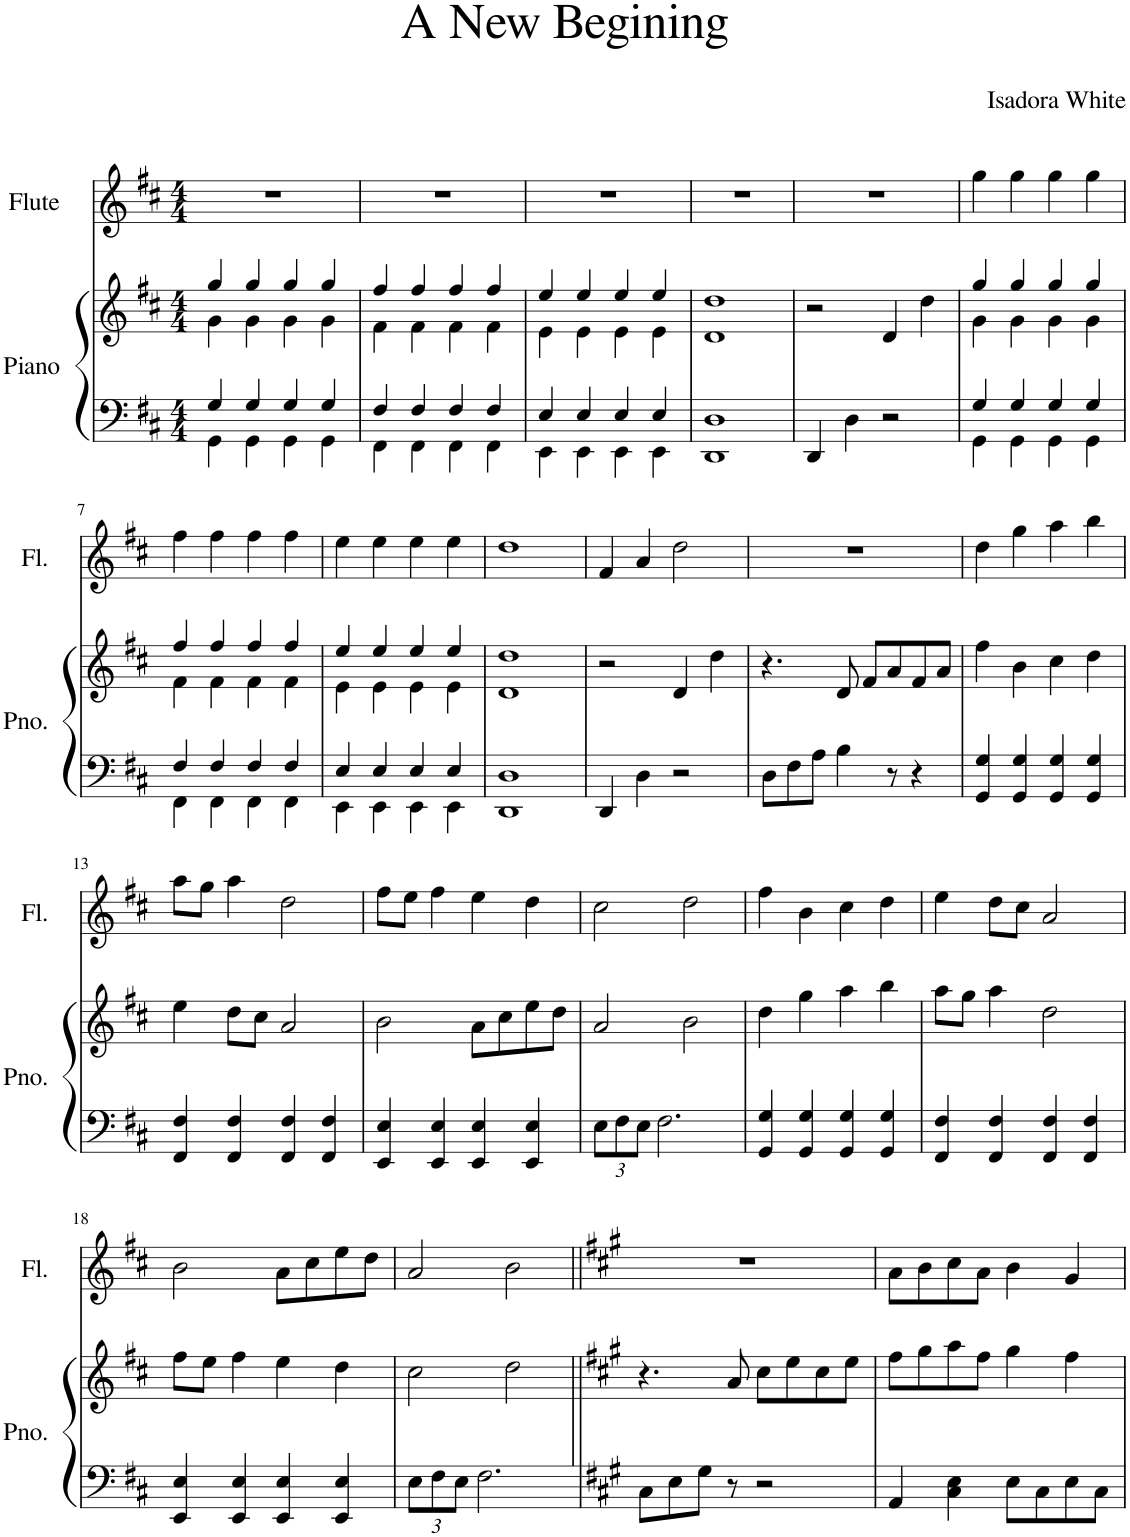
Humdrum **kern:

**kern	**kern	**kern
*part2	*part2	*part1
*staff3	*staff2	*staff1
*I"Piano	*	*I"Flute
*I'Pno.	*	*I'Fl.
*clefF4	*clefG2	*clefG2
*k[f#c#]	*k[f#c#]	*k[f#c#]
*M4/4	*M4/4	*M4/4
=1	=1	=1
*^	*^	*
4G/	4GG\	4gg/	4g\	1r
4G/	4GG\	4gg/	4g\	.
4G/	4GG\	4gg/	4g\	.
4G/	4GG\	4gg/	4g\	.
=2	=2	=2	=2	=2
4F#/	4FF#\	4ff#/	4f#\	1r
4F#/	4FF#\	4ff#/	4f#\	.
4F#/	4FF#\	4ff#/	4f#\	.
4F#/	4FF#\	4ff#/	4f#\	.
=3	=3	=3	=3	=3
4E/	4EE\	4ee/	4e\	1r
4E/	4EE\	4ee/	4e\	.
4E/	4EE\	4ee/	4e\	.
4E/	4EE\	4ee/	4e\	.
=4	=4	=4	=4	=4
1D	1DD	1dd	1d	1r
*v	*v	*	*	*
*	*v	*v	*
=5	=5	=5
4DD/	2r	1r
4D\	.	.
2r	4d/	.
.	4dd\	.
=6	=6	=6
*^	*^	*
4G/	4GG\	4gg/	4g\	4gg\
4G/	4GG\	4gg/	4g\	4gg\
4G/	4GG\	4gg/	4g\	4gg\
4G/	4GG\	4gg/	4g\	4gg\
!!LO:LB:g=z
=7	=7	=7	=7	=7
4F#/	4FF#\	4ff#/	4f#\	4ff#\
4F#/	4FF#\	4ff#/	4f#\	4ff#\
4F#/	4FF#\	4ff#/	4f#\	4ff#\
4F#/	4FF#\	4ff#/	4f#\	4ff#\
=8	=8	=8	=8	=8
4E/	4EE\	4ee/	4e\	4ee\
4E/	4EE\	4ee/	4e\	4ee\
4E/	4EE\	4ee/	4e\	4ee\
4E/	4EE\	4ee/	4e\	4ee\
=9	=9	=9	=9	=9
1D	1DD	1dd	1d	1dd
*v	*v	*	*	*
*	*v	*v	*
=10	=10	=10
4DD/	2r	4f#/
4D\	.	4a/
2r	4d/	2dd\
.	4dd\	.
=11	=11	=11
8D\L	4.r	1r
8F#\	.	.
8A\J	.	.
4B\	8d/	.
.	8f#/L	.
8r	8a/	.
4r	8f#/	.
.	8a/J	.
=12	=12	=12
4GG/ 4G/	4ff#\	4dd\
4GG/ 4G/	4b\	4gg\
4GG/ 4G/	4cc#\	4aa\
4GG/ 4G/	4dd\	4bb\
!!LO:LB:g=z
=13	=13	=13
4FF#/ 4F#/	4ee\	8aa\L
.	.	8gg\J
4FF#/ 4F#/	8dd\L	4aa\
.	8cc#\J	.
4FF#/ 4F#/	2a/	2dd\
4FF#/ 4F#/	.	.
=14	=14	=14
4EE/ 4E/	2b\	8ff#\L
.	.	8ee\J
4EE/ 4E/	.	4ff#\
4EE/ 4E/	8a\L	4ee\
.	8cc#\	.
4EE/ 4E/	8ee\	4dd\
.	8dd\J	.
=15	=15	=15
*Xbrackettup	*	*
12E\L	2a/	2cc#\
12F#\	.	.
12E\J	.	.
2.F#\	.	.
.	2b\	2dd\
=16	=16	=16
4GG/ 4G/	4dd\	4ff#\
4GG/ 4G/	4gg\	4b\
4GG/ 4G/	4aa\	4cc#\
4GG/ 4G/	4bb\	4dd\
=17	=17	=17
4FF#/ 4F#/	8aa\L	4ee\
.	8gg\J	.
4FF#/ 4F#/	4aa\	8dd\L
.	.	8cc#\J
4FF#/ 4F#/	2dd\	2a/
4FF#/ 4F#/	.	.
!!LO:LB:g=z
=18	=18	=18
4EE/ 4E/	8ff#\L	2b\
.	8ee\J	.
4EE/ 4E/	4ff#\	.
4EE/ 4E/	4ee\	8a\L
.	.	8cc#\
4EE/ 4E/	4dd\	8ee\
.	.	8dd\J
=19	=19	=19
12E\L	2cc#\	2a/
12F#\	.	.
12E\J	.	.
2.F#\	.	.
.	2dd\	2b\
=20||	=20||	=20||
*k[f#c#g#]	*k[f#c#g#]	*k[f#c#g#]
8C#\L	4.r	1r
8E\	.	.
8G#\J	.	.
8r	8a/	.
2r	8cc#\L	.
.	8ee\	.
.	8cc#\	.
.	8ee\J	.
=21	=21	=21
4AA/	8ff#\L	8a\L
.	8gg#\	8b\
4C#\ 4E\	8aa\	8cc#\
.	8ff#\J	8a\J
8E\L	4gg#\	4b\
8C#\	.	.
8E\	4ff#\	4g#/
8C#\J	.	.
=	=	=
*-	*-	*-
